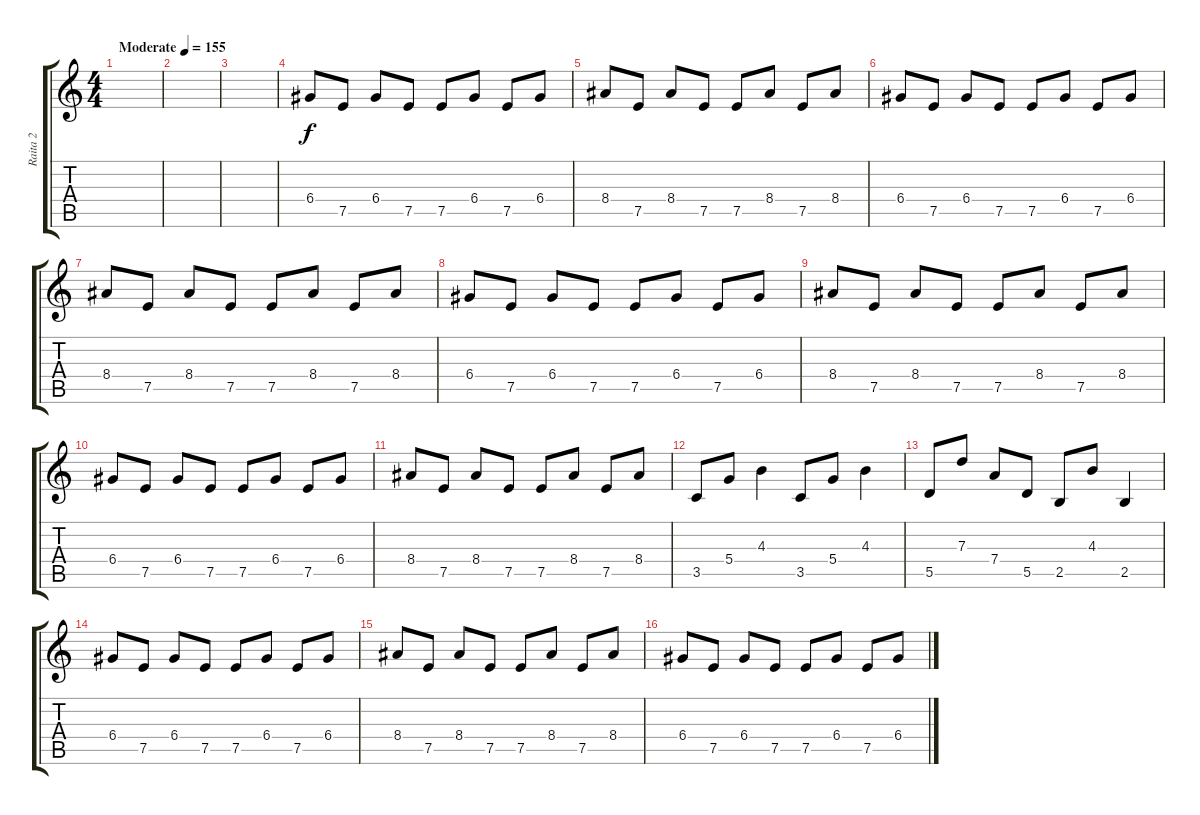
\track ("Raita 2" "Raita 2") {instrument acousticguitarnylon}
\staff {score tabs}
\tuning (E4 B3 G3 D3 A2 E2) {hide}
\ts (4 4)
\tempo (155 "Moderate")
\clef g2
\ks c
|
|
|
6.4.8 7.5.8 6.4.8 7.5.8 7.5.8 6.4.8 7.5.8 6.4.8 |
8.4.8 7.5.8 8.4.8 7.5.8 7.5.8 8.4.8 7.5.8 8.4.8 |
6.4.8 7.5.8 6.4.8 7.5.8 7.5.8 6.4.8 7.5.8 6.4.8 |
8.4.8 7.5.8 8.4.8 7.5.8 7.5.8 8.4.8 7.5.8 8.4.8 |
6.4.8 7.5.8 6.4.8 7.5.8 7.5.8 6.4.8 7.5.8 6.4.8 |
8.4.8 7.5.8 8.4.8 7.5.8 7.5.8 8.4.8 7.5.8 8.4.8 |
6.4.8 7.5.8 6.4.8 7.5.8 7.5.8 6.4.8 7.5.8 6.4.8 |
8.4.8 7.5.8 8.4.8 7.5.8 7.5.8 8.4.8 7.5.8 8.4.8 |
3.5.8 5.4.8 4.3.4 3.5.8 5.4.8 4.3.4 |
5.5.8 7.3.8 7.4.8 5.5.8 2.5.8 4.3.8 2.5.4 |
6.4.8 7.5.8 6.4.8 7.5.8 7.5.8 6.4.8 7.5.8 6.4.8 |
8.4.8 7.5.8 8.4.8 7.5.8 7.5.8 8.4.8 7.5.8 8.4.8 |
6.4.8 7.5.8 6.4.8 7.5.8 7.5.8 6.4.8 7.5.8 6.4.8
